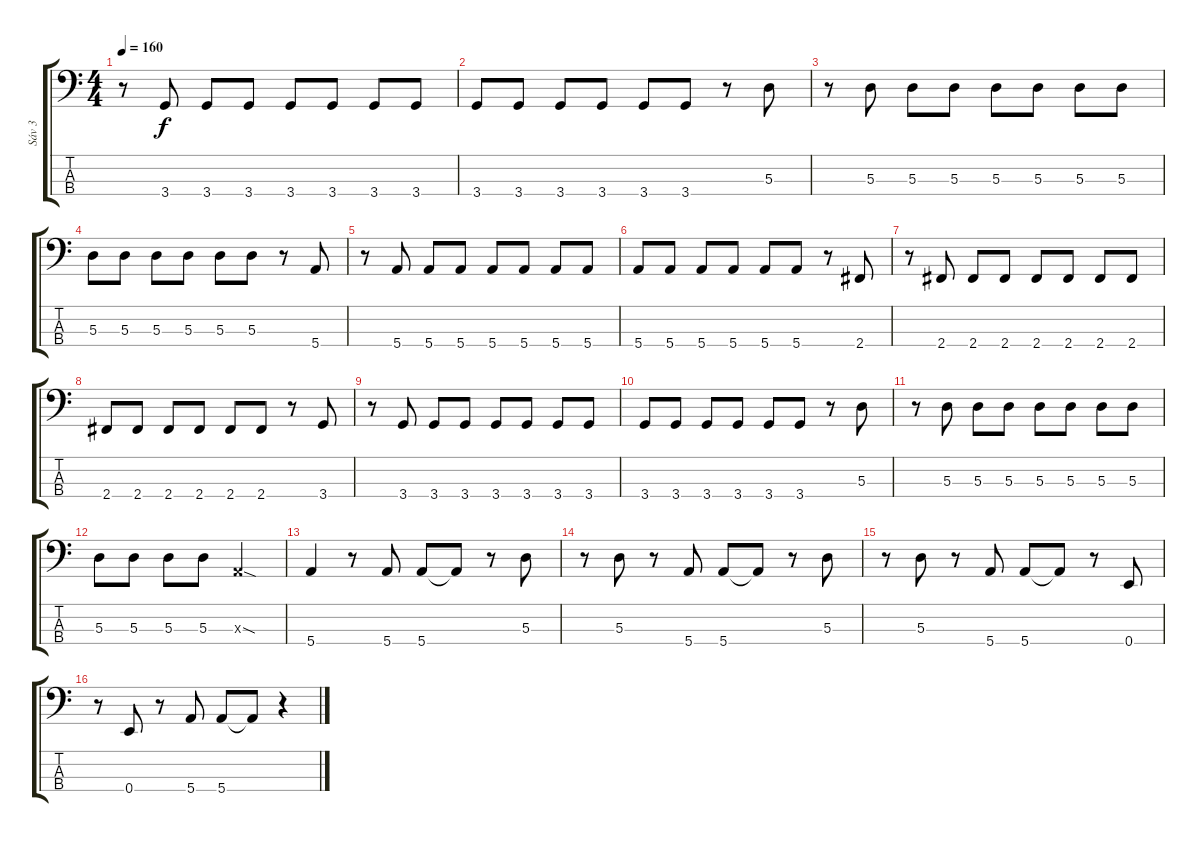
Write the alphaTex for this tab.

\track ("Sáv 3" "Sáv 3") {instrument electricbasspick}
\staff {score tabs}
\tuning (G2 D2 A1 E1) {hide}
\ts (4 4)
\tempo 160
\clef f4
\ks c
r.8{dy f} 3.4.8 3.4.8 3.4.8 3.4.8 3.4.8 3.4.8 3.4.8 |
3.4.8 3.4.8 3.4.8 3.4.8 3.4.8 3.4.8 r.8 5.3.8 |
r.8 5.3.8 5.3.8 5.3.8 5.3.8 5.3.8 5.3.8 5.3.8 |
5.3.8 5.3.8 5.3.8 5.3.8 5.3.8 5.3.8 r.8 5.4.8 |
r.8 5.4.8 5.4.8 5.4.8 5.4.8 5.4.8 5.4.8 5.4.8 |
5.4.8 5.4.8 5.4.8 5.4.8 5.4.8 5.4.8 r.8 2.4.8 |
r.8 2.4.8 2.4.8 2.4.8 2.4.8 2.4.8 2.4.8 2.4.8 |
2.4.8 2.4.8 2.4.8 2.4.8 2.4.8 2.4.8 r.8 3.4.8 |
r.8 3.4.8 3.4.8 3.4.8 3.4.8 3.4.8 3.4.8 3.4.8 |
3.4.8 3.4.8 3.4.8 3.4.8 3.4.8 3.4.8 r.8 5.3.8 |
r.8 5.3.8 5.3.8 5.3.8 5.3.8 5.3.8 5.3.8 5.3.8 |
5.3.8 5.3.8 5.3.8 5.3.8 0.3{sod x}.2 |
5.4.4 r.8 5.4.8 5.4.8 5.4{t}.8 r.8 5.3.8 |
r.8 5.3.8 r.8 5.4.8 5.4.8 5.4{t}.8 r.8 5.3.8 |
r.8 5.3.8 r.8 5.4.8 5.4.8 5.4{t}.8 r.8 0.4.8 |
r.8 0.4.8 r.8 5.4.8 5.4.8 5.4{t}.8 r.4
